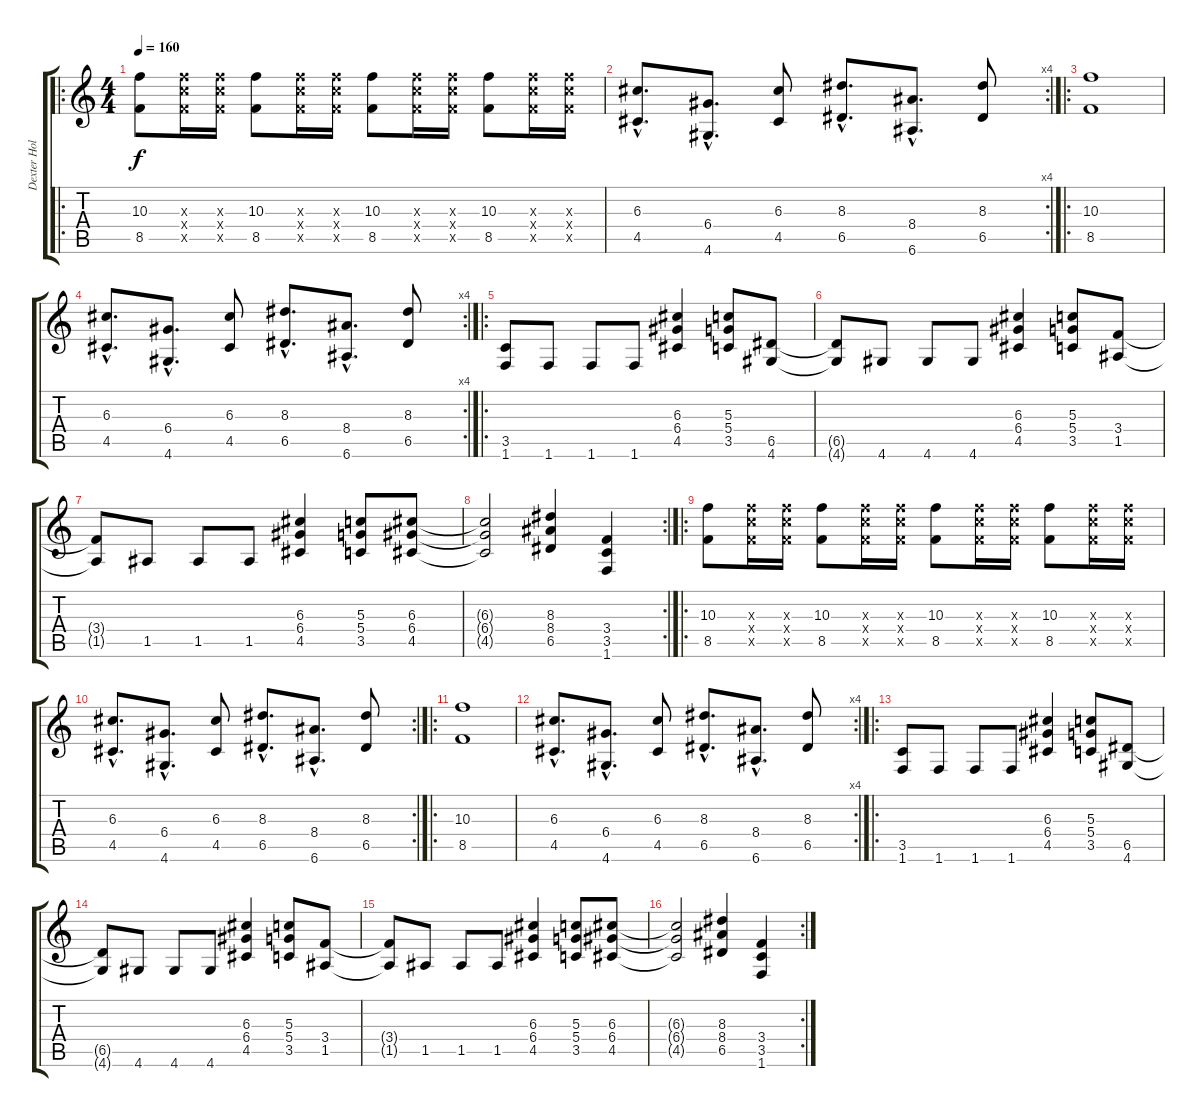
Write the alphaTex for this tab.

\track ("Dexter Holland" "Dexter Hol") {instrument distortionguitar}
\staff {score tabs}
\tuning (E4 B3 G3 D3 A2 E2) {hide}
\ro
\ts (4 4)
\tempo 160
\clef g2
\ks c
(10.3 8.5).8{dy f instrument distortionguitar} (10.3{x} 10.4{x} 8.5{x}).16 (10.3{x} 10.4{x} 8.5{x}).16 (10.3 8.5).8 (10.3{x} 10.4{x} 8.5{x}).16 (10.3{x} 10.4{x} 8.5{x}).16 (10.3 8.5).8 (10.3{x} 10.4{x} 8.5{x}).16 (10.3{x} 10.4{x} 8.5{x}).16 (10.3 8.5).8 (10.3{x} 10.4{x} 8.5{x}).16 (10.3{x} 10.4{x} 8.5{x}).16 |
\rc 4
(6.3{hac} 4.5{hac}).8{d} (6.4{hac} 4.6{hac}).8{d} (6.3 4.5).8 (8.3{hac} 6.5{hac}).8{d} (8.4{hac} 6.6{hac}).8{d} (8.3 6.5).8 |
\ro
(10.3 8.5).1 |
\rc 4
(6.3{hac} 4.5{hac}).8{d} (6.4{hac} 4.6{hac}).8{d} (6.3 4.5).8 (8.3{hac} 6.5{hac}).8{d} (8.4{hac} 6.6{hac}).8{d} (8.3 6.5).8 |
\ro
(3.5 1.6).8 1.6.8 1.6.8 1.6.8 (6.3 6.4 4.5).4 (5.3 5.4 3.5).8 (6.5 4.6).8 |
(6.5{t} 4.6{t}).8 4.6.8 4.6.8 4.6.8 (6.3 6.4 4.5).4 (5.3 5.4 3.5).8 (3.4 1.5).8 |
(3.4{t} 1.5{t}).8 1.5.8 1.5.8 1.5.8 (6.3 6.4 4.5).4 (5.3 5.4 3.5).8 (6.3 6.4 4.5).8 |
\rc 2
(6.3{t} 6.4{t} 4.5{t}).2 (8.3 8.4 6.5).4 (3.4 3.5 1.6).4 |
\ro
(10.3 8.5).8 (10.3{x} 10.4{x} 8.5{x}).16 (10.3{x} 10.4{x} 8.5{x}).16 (10.3 8.5).8 (10.3{x} 10.4{x} 8.5{x}).16 (10.3{x} 10.4{x} 8.5{x}).16 (10.3 8.5).8 (10.3{x} 10.4{x} 8.5{x}).16 (10.3{x} 10.4{x} 8.5{x}).16 (10.3 8.5).8 (10.3{x} 10.4{x} 8.5{x}).16 (10.3{x} 10.4{x} 8.5{x}).16 |
\rc 2
(6.3{hac} 4.5{hac}).8{d} (6.4{hac} 4.6{hac}).8{d} (6.3 4.5).8 (8.3{hac} 6.5{hac}).8{d} (8.4{hac} 6.6{hac}).8{d} (8.3 6.5).8 |
\ro
(10.3 8.5).1 |
\rc 4
(6.3{hac} 4.5{hac}).8{d} (6.4{hac} 4.6{hac}).8{d} (6.3 4.5).8 (8.3{hac} 6.5{hac}).8{d} (8.4{hac} 6.6{hac}).8{d} (8.3 6.5).8 |
\ro
(3.5 1.6).8 1.6.8 1.6.8 1.6.8 (6.3 6.4 4.5).4 (5.3 5.4 3.5).8 (6.5 4.6).8 |
(6.5{t} 4.6{t}).8 4.6.8 4.6.8 4.6.8 (6.3 6.4 4.5).4 (5.3 5.4 3.5).8 (3.4 1.5).8 |
(3.4{t} 1.5{t}).8 1.5.8 1.5.8 1.5.8 (6.3 6.4 4.5).4 (5.3 5.4 3.5).8 (6.3 6.4 4.5).8 |
\rc 2
(6.3{t} 6.4{t} 4.5{t}).2 (8.3 8.4 6.5).4 (3.4 3.5 1.6).4
